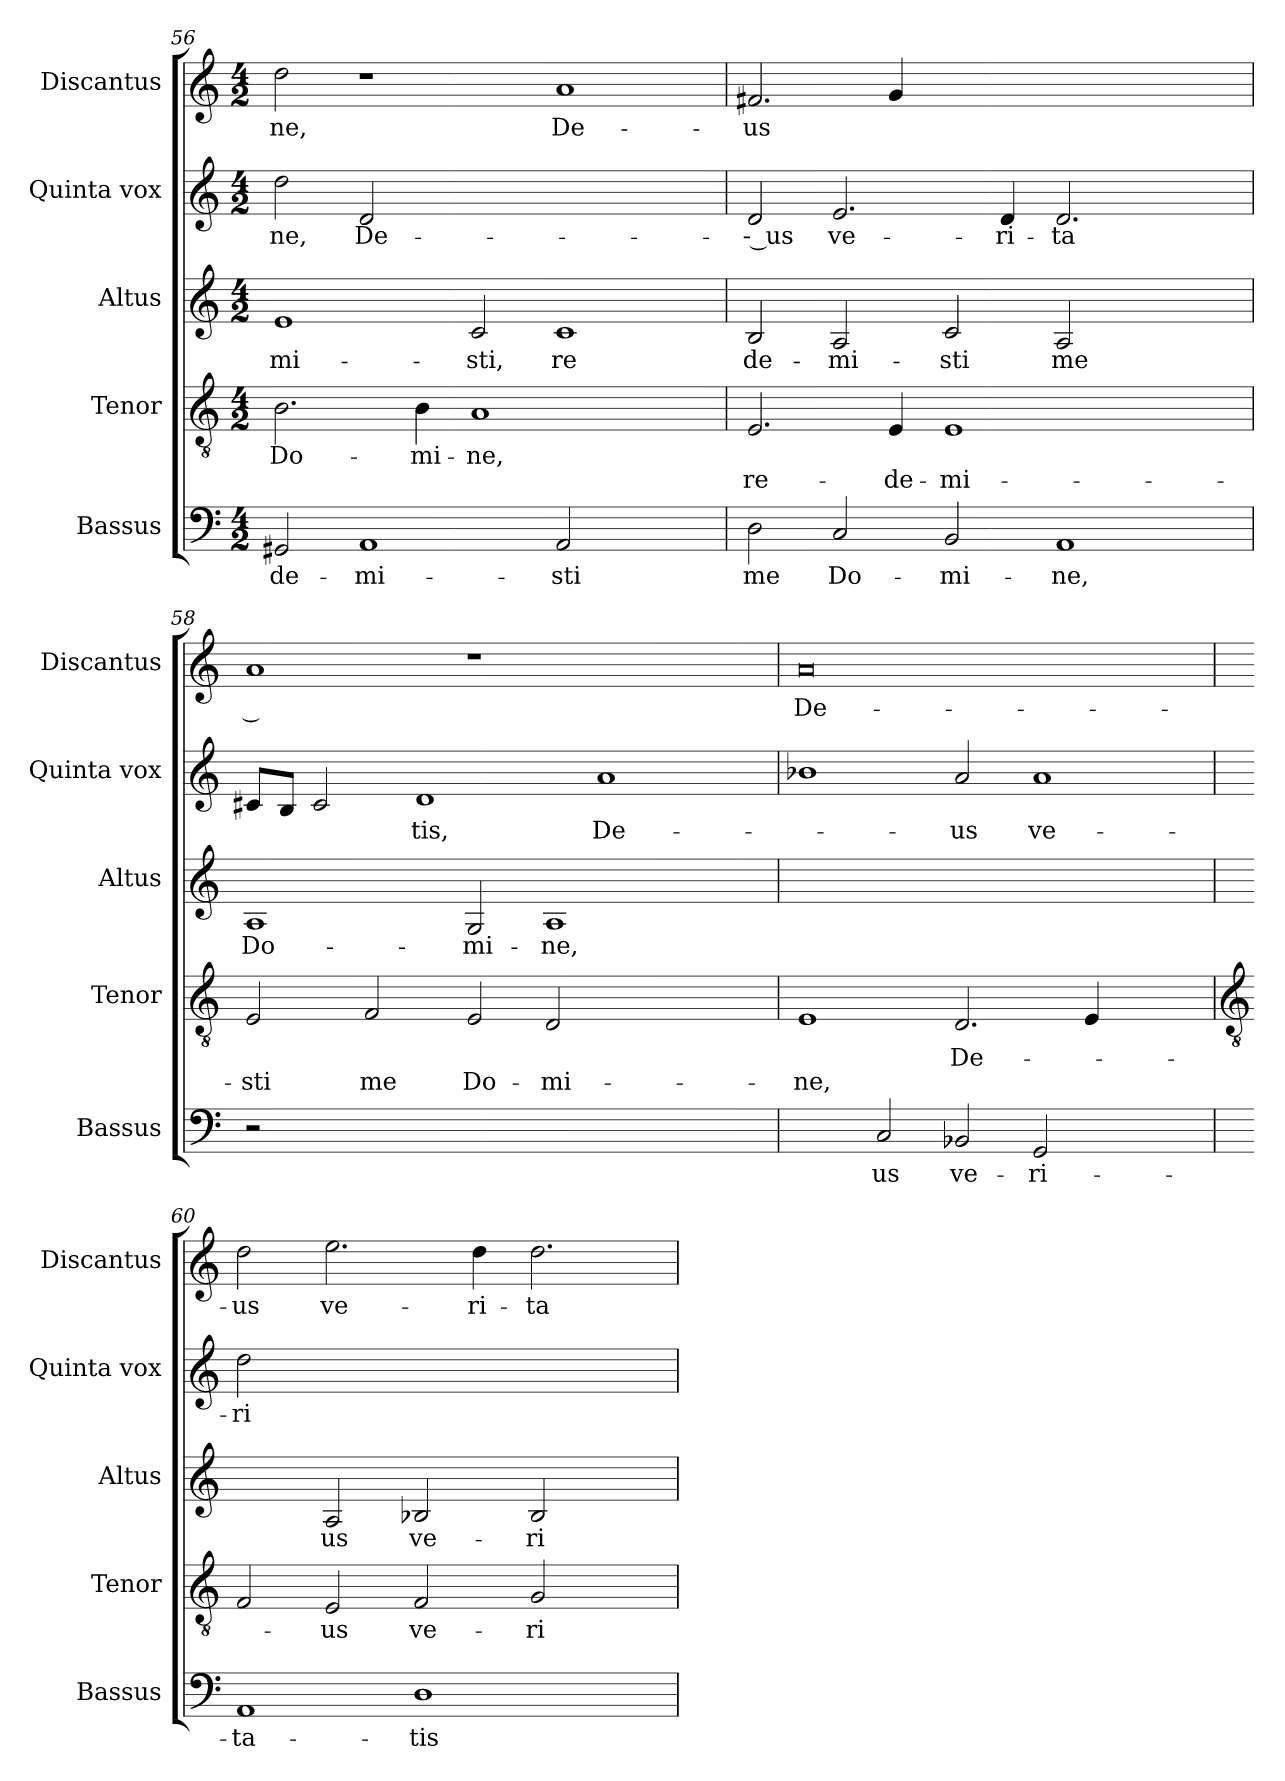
**kern	**text	**kern	**text	**text	**kern	**text	**kern	**text	**kern	**text
*part5	*part5	*part4	*part4	*part4	*part3	*part3	*part2	*part2	*part1	*part1
*staff5	*staff5	*staff4	*staff4	*staff4	*staff3	*staff3	*staff2	*staff2	*staff1	*staff1
*I"Bassus	*	*I"Tenor	*	*	*I"Altus	*	*I"Quinta vox	*	*I"Discantus	*
*I'Bassus	*	*I'Tenor	*	*	*I'Altus	*	*I'Quinta vox	*	*I'Discantus	*
!!LO:LB:g=z
*clefF4	*	*clefGv2	*	*	*clefG2	*	*clefG2	*	*clefG2	*
*k[]	*	*k[]	*	*	*k[]	*	*k[]	*	*k[]	*
*C:	*	*C:	*	*	*C:	*	*C:	*	*C:	*
*M4/2	*	*M4/2	*	*	*M4/2	*	*M4/2	*	*M4/2	*
=56	=56	=56	=56	=56	=56	=56	=56	=56	=56	=56
!	!LO:LY:b	!	!LO:LY:b	!	!	!LO:LY:b	!	!LO:LY:b	!	!LO:LY:b
2GG#X	-de-	2.B	Do-	.	1e	mi-	2dd	-ne,	2dd	-ne,
!	!LO:LY:b	!	!	!	!	!	!	!LO:LY:b	!	!
1AA	-mi-	.	.	.	.	.	2d	De-	1r	.
!	!	!	!LO:LY:b	!	!	!	!	!	!	!
.	.	4B	-mi-	.	.	.	.	.	.	.
!	!	!	!LO:LY:b	!	!	!LO:LY:b	!	!	!	!
.	.	1A	-ne,	.	2c	-sti,	1.ryy	.	.	.
!	!LO:LY:b	!	!	!	!	!LO:LY:b	!	!	!	!LO:LY:b
2AA	-sti	.	.	.	1c	re	.	.	1a	De-
2ryy	.	2ryy	.	.	.	.	.	.	.	.
!!LO:LB:g=z
=57	=57	=57	=57	=57	=57	=57	=57	=57	=57	=57
!	!LO:LY:b	!	!	!LO:LY:b	!	!LO:LY:b	!	!LO:LY:b	!	!LO:LY:b
2D	me	2.E	.	re-	2B	de-	2d	-- us	2.f#X	-us
!	!LO:LY:b	!	!	!	!	!LO:LY:b	!	!LO:LY:b	!	!
2C	Do-	.	.	.	2A	-mi-	2.e	ve-	.	.
!	!	!	!	!LO:LY:b	!	!	!	!	!	!
.	.	4E	.	-de-	.	.	.	.	4g	.
!	!LO:LY:b	!	!	!LO:LY:b	!	!LO:LY:b	!	!	!	!
2BB	-mi-	1E	.	-mi-	2c	-sti	.	.	1.ryy	.
!	!	!	!	!	!	!	!	!LO:LY:b	!	!
.	.	.	.	.	.	.	4d	-ri-	.	.
!	!LO:LY:b	!	!	!	!	!LO:LY:b	!	!LO:LY:b	!	!
1AA	-ne,	.	.	.	2A	me	2.d	-ta	.	.
.	.	2ryy	.	.	2ryy	.	.	.	.	.
.	.	.	.	.	.	.	4ryy	.	.	.
!!LO:LB:g=z
=58	=58	=58	=58	=58	=58	=58	=58	=58	=58	=58
!	!	!	!	!LO:LY:b	!	!LO:LY:b	!	!	!	!LO:LY:b
2r	.	2E	.	-sti	1A	Do-	8c#L	.	1a	__
.	.	.	.	.	.	.	8BJ	.	.	.
.	.	.	.	.	.	.	2c#	.	.	.
!	!LO:LY:b	!	!	!LO:LY:b	!	!	!	!	!	!
[2Dyy	De-	2F	.	me	.	.	.	.	.	.
!	!	!	!	!	!	!	!	!LO:LY:b	!	!
.	.	.	.	.	.	.	1d	tis,	.	.
!	!	!	!	!LO:LY:b	!	!LO:LY:b	!	!	!	!
1..ryy	.	2E	.	Do-	2G	-mi-	.	.	1r	.
!	!	!	!	!LO:LY:b	!	!LO:LY:b	!	!	!	!
.	.	2D	.	-mi-	1A	-ne,	.	.	.	.
!	!	!	!	!	!	!	!	!LO:LY:b	!	!
.	.	.	.	.	.	.	1a	De-	.	.
.	.	2.ryy	.	.	.	.	.	.	2.ryy	.
.	.	.	.	.	4ryy	.	.	.	.	.
!!LO:LB:g=z
=59	=59	=59	=59	=59	=59	=59	=59	=59	=59	=59
!	!	!	!	!LO:LY:b	!	!LO:LY:b	!	!	!	!LO:LY:b
2Dyy]	.	1E	.	-ne,	[1Ayy	De-	1b-X	.	0a	De-
!	!LO:LY:b	!	!	!	!	!	!	!	!	!
2C	-us	.	.	.	.	.	.	.	.	.
!	!LO:LY:b	!	!LO:LY:b	!	!	!	!	!LO:LY:b	!	!
2BB-X	ve-	2.D	De-	.	1.ryy	.	2a	-us	.	.
!	!LO:LY:b	!	!	!	!	!	!	!LO:LY:b	!	!
2GG	-ri-	.	.	.	.	.	1a	ve-	.	.
.	.	4E	.	.	.	.	.	.	.	.
2ryy	.	2ryy	.	.	.	.	.	.	2ryy	.
!!LO:LB:g=z
=60	=60	=60	=60	=60	=60	=60	=60	=60	=60	=60
*	*	*clefGv2	*	*	*	*	*	*	*	*
!	!LO:LY:b	!	!	!	!	!	!	!LO:LY:b	!	!LO:LY:b
1AA	-ta-	2F	.	.	2Ayy]	.	2dd	-ri-	2dd	-us
!	!	!	!LO:LY:b	!	!	!LO:LY:b	!	!	!	!LO:LY:b
.	.	2E	-us	.	2A	-us	1..ryy	.	2.ee	ve-
!	!LO:LY:b	!	!LO:LY:b	!	!	!LO:LY:b	!	!	!	!
1D	-tis	2F	ve-	.	2B-X	ve-	.	.	.	.
!	!	!	!	!	!	!	!	!	!	!LO:LY:b
.	.	.	.	.	.	.	.	.	4dd	-ri-
!	!	!	!LO:LY:b	!	!	!LO:LY:b	!	!	!	!LO:LY:b
.	.	2G	-ri-	.	2B-	-ri-	.	.	2.dd	-ta-
4ryy	.	4ryy	.	.	4ryy	.	.	.	.	.
=	=	=	=	=	=	=	=	=	=	=
*-	*-	*-	*-	*-	*-	*-	*-	*-	*-	*-
